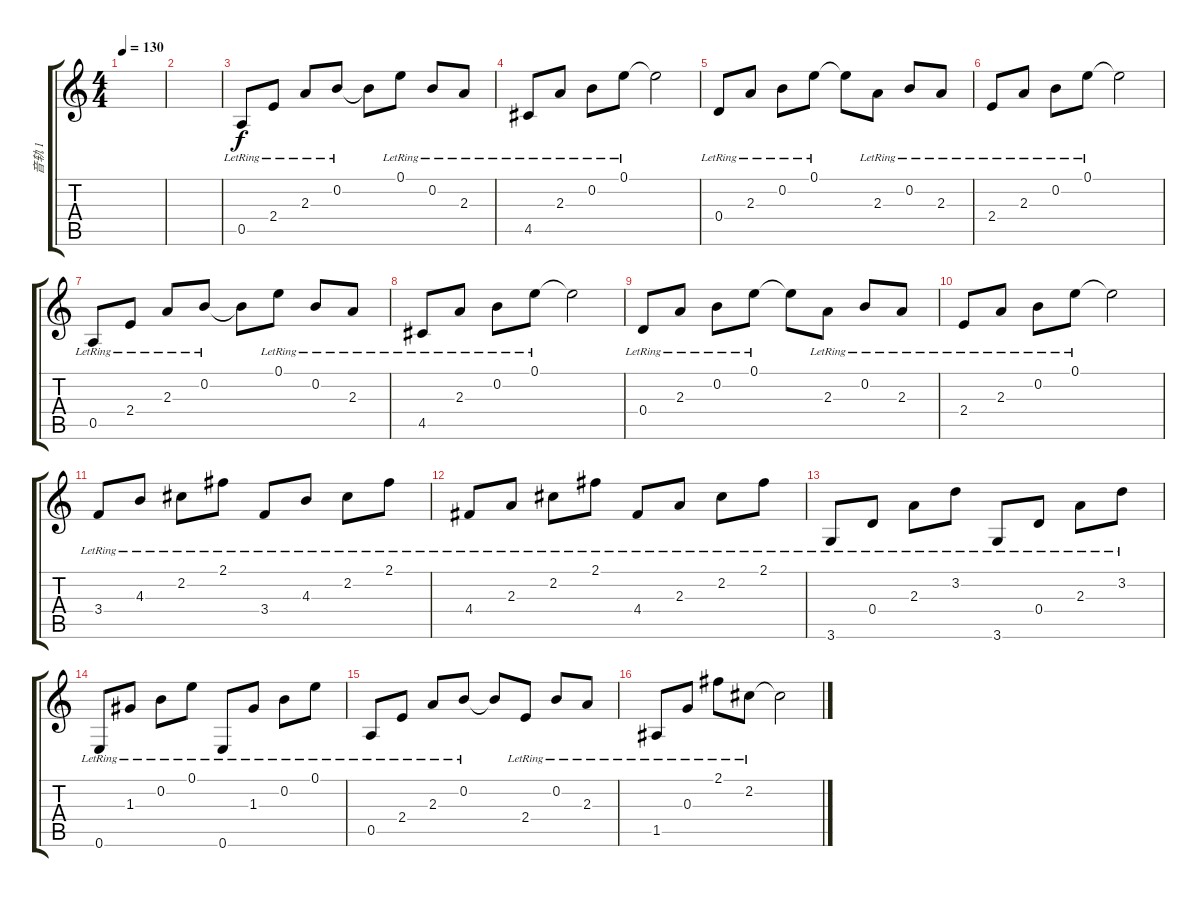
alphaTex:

\track ("音轨 1" "音轨 1") {instrument acousticguitarsteel}
\staff {score tabs}
\tuning (E4 B3 G3 D3 A2 E2) {hide}
\ts (4 4)
\tempo 130
\clef g2
\ks c
|
|
0.5{lr}.8 2.4{lr}.8 2.3{lr}.8 0.2{lr}.8 0.2{t}.8 0.1{lr}.8 0.2{lr}.8 2.3{lr}.8 |
4.5{lr}.8 2.3{lr}.8 0.2{lr}.8 0.1{lr}.8 0.1{t}.2 |
0.4{lr}.8 2.3{lr}.8 0.2{lr}.8 0.1{lr}.8 0.1{t}.8 2.3{lr}.8 0.2{lr}.8 2.3{lr}.8 |
2.4{lr}.8 2.3{lr}.8 0.2{lr}.8 0.1{lr}.8 0.1{t}.2 |
0.5{lr}.8 2.4{lr}.8 2.3{lr}.8 0.2{lr}.8 0.2{t}.8 0.1{lr}.8 0.2{lr}.8 2.3{lr}.8 |
4.5{lr}.8 2.3{lr}.8 0.2{lr}.8 0.1{lr}.8 0.1{t}.2 |
0.4{lr}.8 2.3{lr}.8 0.2{lr}.8 0.1{lr}.8 0.1{t}.8 2.3{lr}.8 0.2{lr}.8 2.3{lr}.8 |
2.4{lr}.8 2.3{lr}.8 0.2{lr}.8 0.1{lr}.8 0.1{t}.2 |
3.4{lr}.8 4.3{lr}.8 2.2{lr}.8 2.1{lr}.8 3.4{lr}.8 4.3{lr}.8 2.2{lr}.8 2.1{lr}.8 |
4.4{lr}.8 2.3{lr}.8 2.2{lr}.8 2.1{lr}.8 4.4{lr}.8 2.3{lr}.8 2.2{lr}.8 2.1{lr}.8 |
3.6{lr}.8 0.4{lr}.8 2.3{lr}.8 3.2{lr}.8 3.6{lr}.8 0.4{lr}.8 2.3{lr}.8 3.2{lr}.8 |
0.6{lr}.8 1.3{lr}.8 0.2{lr}.8 0.1{lr}.8 0.6{lr}.8 1.3{lr}.8 0.2{lr}.8 0.1{lr}.8 |
0.5{lr}.8 2.4{lr}.8 2.3{lr}.8 0.2{lr}.8 0.2{t}.8 2.4{lr}.8 0.2{lr}.8 2.3{lr}.8 |
1.5{lr}.8 0.3{lr}.8 2.1{lr}.8 2.2{lr}.8 2.2{t}.2
